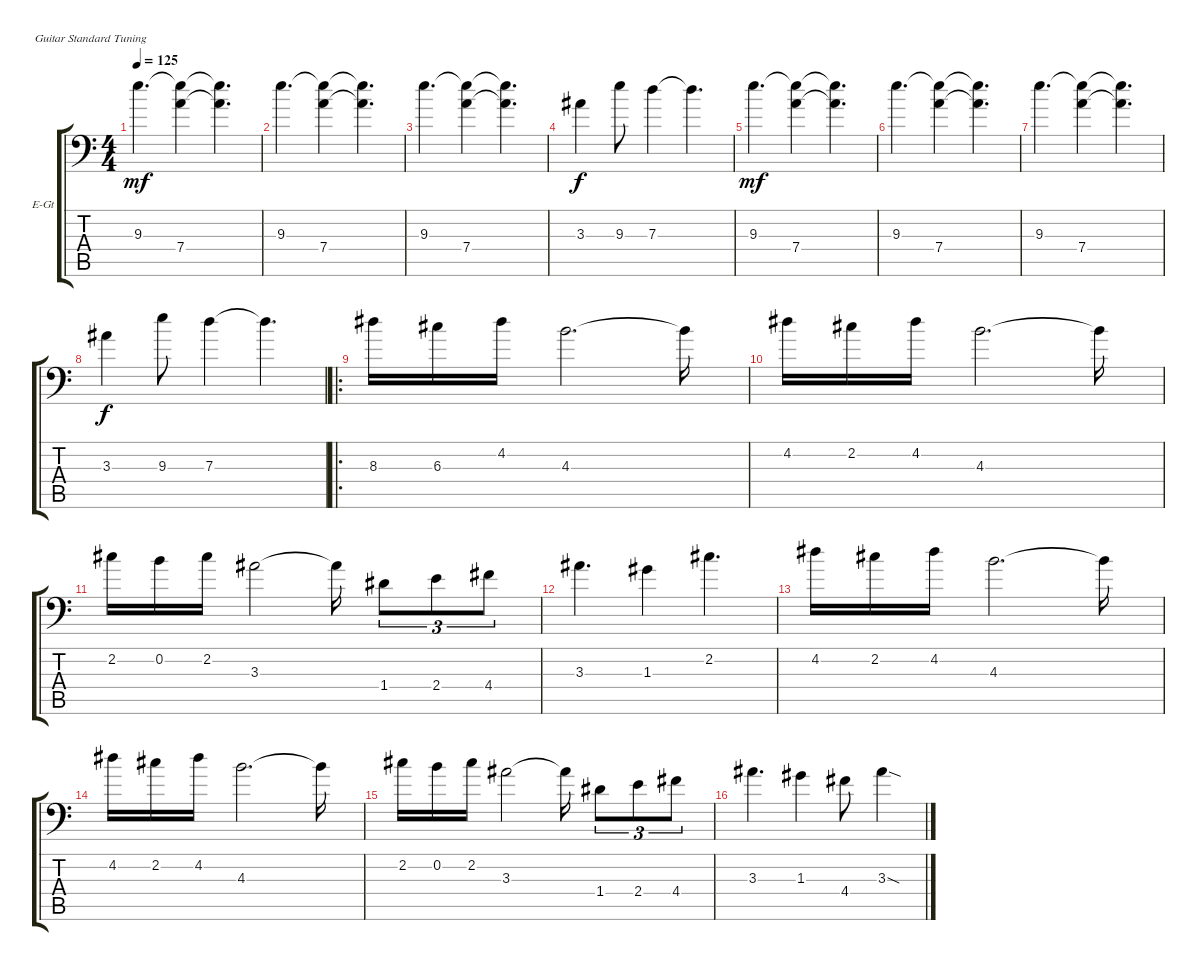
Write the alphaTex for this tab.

\defaultSystemsLayout 4
\bracketExtendMode groupsimilarinstruments
\firstSystemTrackNameOrientation horizontal
\otherSystemsTrackNameOrientation horizontal
\track ("Ритм2" "E-Gt") {instrument electricguitarclean}
\staff {score tabs}
\tuning (E4 B3 G3 D3 A2 E2)
\ts (4 4)
\tempo 125
\clef f4
\ks c
9.3.4{d dy mf instrument electricguitarclean} (7.4 9.3{t}).4 (7.4{t} 9.3{t}).4{d} |
9.3.4{d} (7.4 9.3{t}).4 (7.4{t} 9.3{t}).4{d} |
9.3.4{d} (7.4 9.3{t}).4 (7.4{t} 9.3{t}).4{d} |
3.3.4{dy f} 9.3.8 7.3.4 7.3{t}.4{d} |
9.3.4{d dy mf} (7.4 9.3{t}).4 (7.4{t} 9.3{t}).4{d} |
9.3.4{d} (7.4 9.3{t}).4 (7.4{t} 9.3{t}).4{d} |
9.3.4{d} (7.4 9.3{t}).4 (7.4{t} 9.3{t}).4{d} |
3.3.4{dy f} 9.3.8 7.3.4 7.3{t}.4{d} |
\ro
8.3.16 6.3.16 4.2.16 4.3.2{d} 4.3{t}.16 |
4.2.16 2.2.16 4.2.16 4.3.2{d} 4.3{t}.16 |
2.2.16 0.2.16 2.2.16 3.3.2 3.3{t}.16 1.4.8{tu (3 2)} 2.4.8{tu (3 2)} 4.4.8{tu (3 2)} |
3.3.4{d} 1.3.4 2.2.4{d} |
4.2.16 2.2.16 4.2.16 4.3.2{d} 4.3{t}.16 |
4.2.16 2.2.16 4.2.16 4.3.2{d} 4.3{t}.16 |
2.2.16 0.2.16 2.2.16 3.3.2 3.3{t}.16 1.4.8{tu (3 2)} 2.4.8{tu (3 2)} 4.4.8{tu (3 2)} |
3.3.4{d} 1.3.4 4.4.8 3.3{sod}.4
